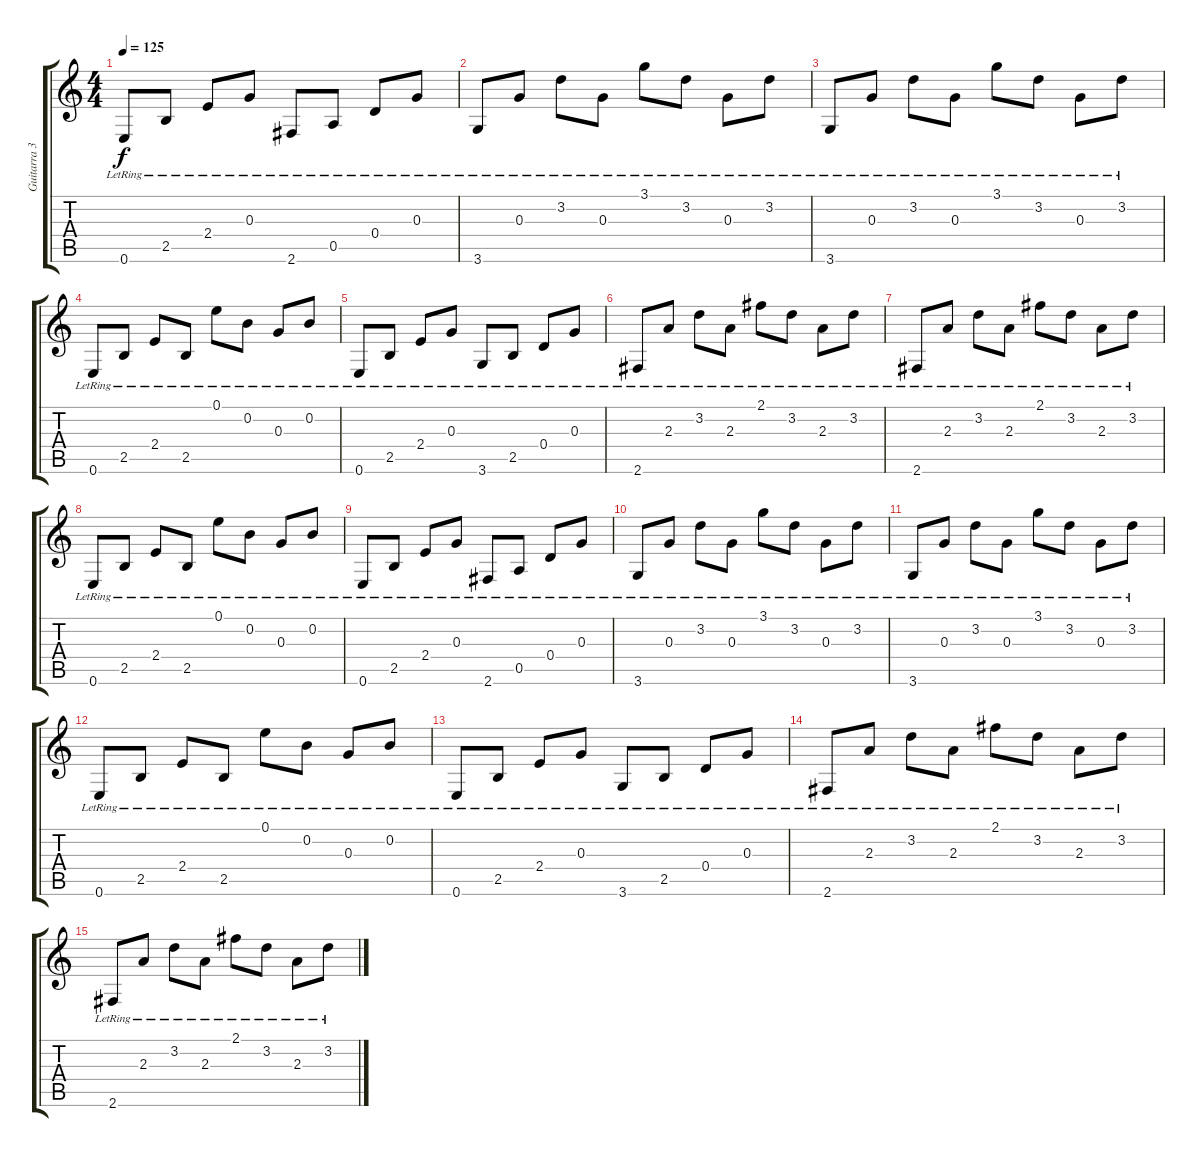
\track ("Guitarra 3" "Guitarra 3") {instrument acousticguitarnylon}
\staff {score tabs}
\tuning (E4 B3 G3 D3 A2 E2) {hide}
\ts (4 4)
\tempo 125
\clef g2
\ks c
0.6{lr}.8{dy f} 2.5{lr}.8 2.4{lr}.8 0.3{lr}.8 2.6{lr}.8 0.5{lr}.8 0.4{lr}.8 0.3{lr}.8 |
3.6{lr}.8 0.3{lr}.8 3.2{lr}.8 0.3{lr}.8 3.1{lr}.8 3.2{lr}.8 0.3{lr}.8 3.2{lr}.8 |
3.6{lr}.8 0.3{lr}.8 3.2{lr}.8 0.3{lr}.8 3.1{lr}.8 3.2{lr}.8 0.3{lr}.8 3.2{lr}.8 |
0.6{lr}.8 2.5{lr}.8 2.4{lr}.8 2.5{lr}.8 0.1{lr}.8 0.2{lr}.8 0.3{lr}.8 0.2{lr}.8 |
0.6{lr}.8 2.5{lr}.8 2.4{lr}.8 0.3{lr}.8 3.6{lr}.8 2.5{lr}.8 0.4{lr}.8 0.3{lr}.8 |
2.6{lr}.8 2.3{lr}.8 3.2{lr}.8 2.3{lr}.8 2.1{lr}.8 3.2{lr}.8 2.3{lr}.8 3.2{lr}.8 |
2.6{lr}.8 2.3{lr}.8 3.2{lr}.8 2.3{lr}.8 2.1{lr}.8 3.2{lr}.8 2.3{lr}.8 3.2{lr}.8 |
0.6{lr}.8 2.5{lr}.8 2.4{lr}.8 2.5{lr}.8 0.1{lr}.8 0.2{lr}.8 0.3{lr}.8 0.2{lr}.8 |
0.6{lr}.8 2.5{lr}.8 2.4{lr}.8 0.3{lr}.8 2.6{lr}.8 0.5{lr}.8 0.4{lr}.8 0.3{lr}.8 |
3.6{lr}.8 0.3{lr}.8 3.2{lr}.8 0.3{lr}.8 3.1{lr}.8 3.2{lr}.8 0.3{lr}.8 3.2{lr}.8 |
3.6{lr}.8 0.3{lr}.8 3.2{lr}.8 0.3{lr}.8 3.1{lr}.8 3.2{lr}.8 0.3{lr}.8 3.2{lr}.8 |
0.6{lr}.8 2.5{lr}.8 2.4{lr}.8 2.5{lr}.8 0.1{lr}.8 0.2{lr}.8 0.3{lr}.8 0.2{lr}.8 |
0.6{lr}.8 2.5{lr}.8 2.4{lr}.8 0.3{lr}.8 3.6{lr}.8 2.5{lr}.8 0.4{lr}.8 0.3{lr}.8 |
2.6{lr}.8 2.3{lr}.8 3.2{lr}.8 2.3{lr}.8 2.1{lr}.8 3.2{lr}.8 2.3{lr}.8 3.2{lr}.8 |
2.6{lr}.8 2.3{lr}.8 3.2{lr}.8 2.3{lr}.8 2.1{lr}.8 3.2{lr}.8 2.3{lr}.8 3.2{lr}.8
